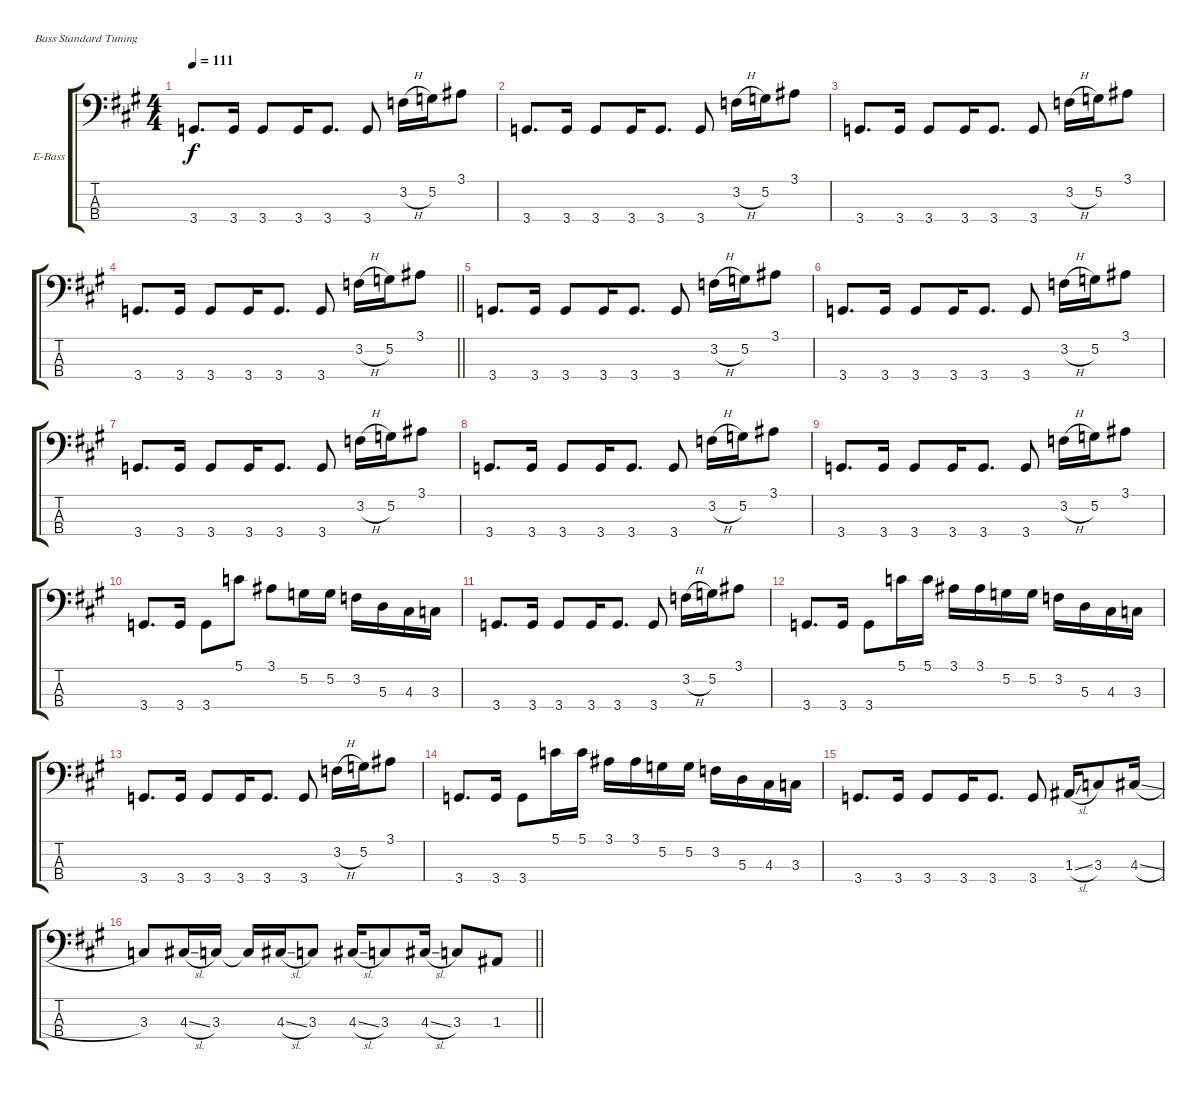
\bracketExtendMode groupsimilarinstruments
\firstSystemTrackNameOrientation horizontal
\otherSystemsTrackNameOrientation horizontal
\track ("Bass" "E-Bass") {instrument electricbasspick}
\staff {score tabs}
\tuning (G2 D2 A1 E1)
\ts (4 4)
\tempo 111
\clef f4
\ks a
3.4.8{d dy f} 3.4.16 3.4.8 3.4.16 3.4.8{d} 3.4.8 3.2{h}.16 5.2.16 3.1.8 |
3.4.8{d} 3.4.16 3.4.8 3.4.16 3.4.8{d} 3.4.8 3.2{h}.16 5.2.16 3.1.8 |
3.4.8{d} 3.4.16 3.4.8 3.4.16 3.4.8{d} 3.4.8 3.2{h}.16 5.2.16 3.1.8 |
\barLineRight lightlight
3.4.8{d} 3.4.16 3.4.8 3.4.16 3.4.8{d} 3.4.8 3.2{h}.16 5.2.16 3.1.8 |
3.4.8{d} 3.4.16 3.4.8 3.4.16 3.4.8{d} 3.4.8 3.2{h}.16 5.2.16 3.1.8 |
3.4.8{d} 3.4.16 3.4.8 3.4.16 3.4.8{d} 3.4.8 3.2{h}.16 5.2.16 3.1.8 |
3.4.8{d} 3.4.16 3.4.8 3.4.16 3.4.8{d} 3.4.8 3.2{h}.16 5.2.16 3.1.8 |
3.4.8{d} 3.4.16 3.4.8 3.4.16 3.4.8{d} 3.4.8 3.2{h}.16 5.2.16 3.1.8 |
3.4.8{d} 3.4.16 3.4.8 3.4.16 3.4.8{d} 3.4.8 3.2{h}.16 5.2.16 3.1.8 |
3.4.8{d} 3.4.16 3.4.8 5.1.8 3.1.8 5.2.16 5.2.16 3.2.16 5.3.16 4.3.16 3.3.16 |
3.4.8{d} 3.4.16 3.4.8 3.4.16 3.4.8{d} 3.4.8 3.2{h}.16 5.2.16 3.1.8 |
3.4.8{d} 3.4.16 3.4.8 5.1.16 5.1.16 3.1.16 3.1.16 5.2.16 5.2.16 3.2.16 5.3.16 4.3.16 3.3.16 |
3.4.8{d} 3.4.16 3.4.8 3.4.16 3.4.8{d} 3.4.8 3.2{h}.16 5.2.16 3.1.8 |
3.4.8{d} 3.4.16 3.4.8 5.1.16 5.1.16 3.1.16 3.1.16 5.2.16 5.2.16 3.2.16 5.3.16 4.3.16 3.3.16 |
3.4.8{d} 3.4.16 3.4.8 3.4.16 3.4.8{d} 3.4.8 1.3{sl}.16 3.3.8 4.3{sl}.16 |
\barLineRight lightlight
3.3.8 4.3{sl}.16 3.3.16 3.3{t}.16 4.3{sl}.16 3.3.8 4.3{sl}.16 3.3.8 4.3{sl}.16 3.3.8 1.3.8
